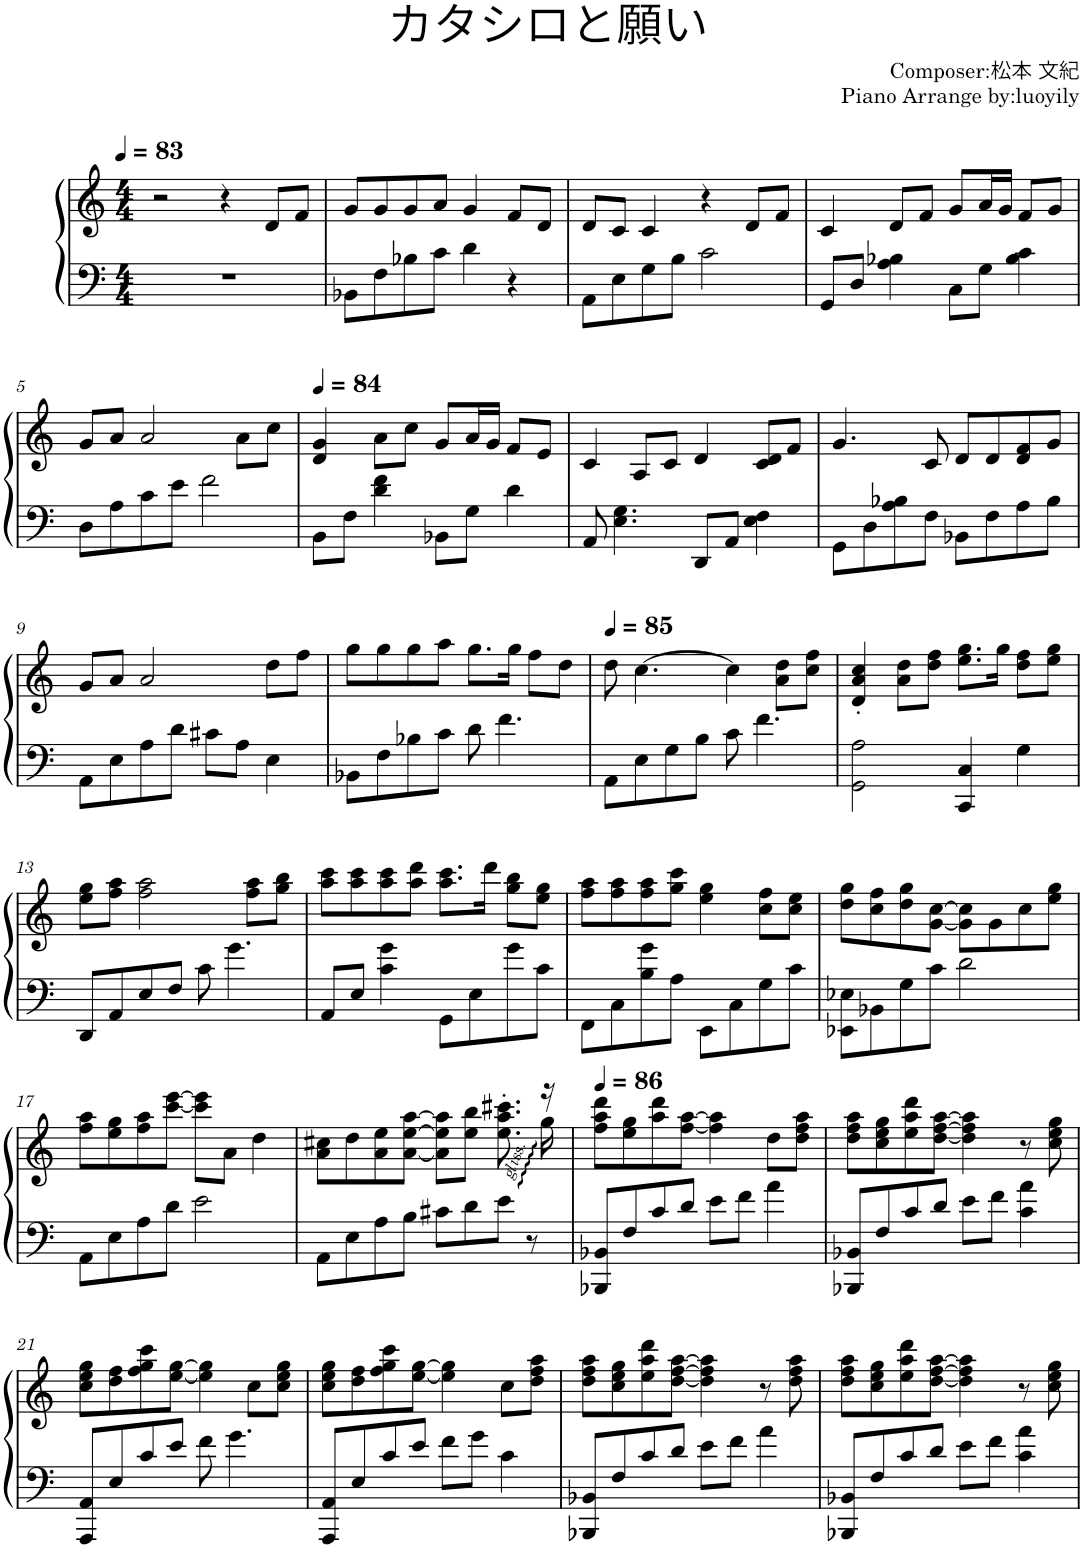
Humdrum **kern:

**kern	**kern
*part1	*part1
*staff2	*staff1
*I"钢琴, Piano 1	*
*I'Pno.	*
*clefF4	*clefG2
*k[]	*k[]
*M4/4	*M4/4
*MM83	*MM83
=1	=1
1r	2r
.	4r
.	8d/L
.	8f/J
=2	=2
8BB-X\L	8g/L
8F\	8g/
8B-X\	8g/
8c\J	8a/J
4d\	4g/
4r	8f/L
.	8d/J
=3	=3
8AA\L	8d/L
8E\	8c/J
8G\	4c/
8B\J	.
2c\	4r
.	8d/L
.	8f/J
=4	=4
8GG/L	4c/
8D/J	.
4A\ 4B-X\	8d/L
.	8f/J
8C\L	8g/L
8G\J	16a/L
.	16g/JJ
4B-\ 4c\	8f/L
.	8g/J
!!LO:LB:g=z
=5	=5
8D\L	8g/L
8A\	8a/J
8c\	2a/
8e\J	.
2f\	.
.	8a\L
.	8cc\J
=6	=6
*	*MM84
8BB\L	4d/ 4g/
8F\J	.
4d\ 4f\	8a\L
.	8cc\J
8BB-X\L	8g/L
8G\J	16a/L
.	16g/JJ
4d\	8f/L
.	8e/J
=7	=7
8AA/	4c/
4.E\ 4.G\	.
.	8A/L
.	8c/J
8DD/L	4d/
8AA/J	.
4E\ 4F\	8c/ 8d/L
.	8f/J
=8	=8
8GG\L	4.g/
8D\	.
8A\ 8B-X\	.
8F\J	8c/
8BB-X\L	8d/L
8F\	8d/
8A\	8d/ 8f/
8B-\J	8g/J
!!LO:LB:g=z
=9	=9
8AA\L	8g/L
8E\	8a/J
8A\	2a/
8d\J	.
8c#X\L	.
8A\J	.
4E\	8dd\L
.	8ff\J
=10	=10
8BB-X\L	8gg\L
8F\	8gg\
8B-X\	8gg\
8c\J	8aa\J
8d\	8.gg\L
4.f\	.
.	16gg\Jk
.	8ff\L
.	8dd\J
=11	=11
*	*MM85
8AA\L	8dd\
8E\	[4.cc\
8G\	.
8B\J	.
8c\	4cc\]
4.f\	.
.	8a\ 8dd\L
.	8cc\ 8ff\J
=12	=12
2GG\ 2A\	4d/' 4a/' 4cc/'
.	8a\ 8dd\L
.	8dd\ 8ff\J
4CC/ 4C/	8.ee\ 8.gg\L
.	16gg\Jk
4G\	8dd\ 8ff\L
.	8ee\ 8gg\J
!!LO:LB:g=z
=13	=13
8DD/L	8ee\ 8gg\L
8AA/	8ff\ 8aa\J
8E/	2ff\ 2aa\
8F/J	.
8c\	.
4.g\	.
.	8ff\ 8aa\L
.	8gg\ 8bb\J
=14	=14
8AA/L	8aa\ 8ccc\L
8E/J	8aa\ 8ccc\
4c\ 4g\	8aa\ 8ccc\
.	8aa\ 8ddd\J
8GG\L	8.aa\ 8.ccc\L
8E\	.
.	16ddd\Jk
8g\	8gg\ 8bb\L
8c\J	8ee\ 8gg\J
=15	=15
8FF\L	8ff\ 8aa\L
8C\	8ff\ 8aa\
8B\ 8g\	8ff\ 8aa\
8A\J	8gg\ 8ccc\J
8EE\L	4ee\ 4gg\
8C\	.
8G\	8cc\ 8ff\L
8c\J	8cc\ 8ee\J
=16	=16
8EE-X\ 8E-X\L	8dd\ 8gg\L
8BB-X\	8cc\ 8ff\
8G\	8dd\ 8gg\
8c\J	[8g\ [8cc\J
2d\	8g\] 8cc\]L
.	8g\
.	8cc\
.	8ee\ 8gg\J
!!LO:LB:g=z
=17	=17
8AA\L	8ff\ 8aa\L
8E\	8ee\ 8gg\
8A\	8ff\ 8aa\
8d\J	[8ccc\ [8eee\J
2e\	8ccc\] 8eee\]L
.	8a\J
.	4dd\
=18	=18
*	*^
8AA\L	8a\ 8cc#X\L	2...ryy
8E\	8dd\	.
8A\	8a\ 8ee\	.
8B\J	[8a\ [8ee\ [8aa\J	.
8c#X\L	8a\] 8ee\] 8aa\]L	.
8d\	8ee\ 8bb\J	.
8e\J	8.ee\' 8.aa\' 8.ccc#X\'	.
8r	.	.
.	16r	16gg\
*	*v	*v
=19	=19
*	*MM86
8BBB-X/ 8BB-X/L	8ff\ 8aa\ 8ddd\L
8F/	8ee\ 8gg\
8c/	8aa\ 8ddd\
8d/J	[8ff\ [8aa\J
8e\L	4ff\] 4aa\]
8f\J	.
4a\	8dd\L
.	8dd\ 8ff\ 8aa\J
=20	=20
8BBB-X/ 8BB-X/L	8dd\ 8ff\ 8aa\L
8F/	8cc\ 8ee\ 8gg\
8c/	8ee\ 8aa\ 8ddd\
8d/J	[8dd\ [8ff\ [8aa\J
8e\L	4dd\] 4ff\] 4aa\]
8f\J	.
4c\ 4a\	8r
.	8cc\ 8ee\ 8gg\
!!LO:LB:g=z
=21	=21
8AAA/ 8AA/L	8cc\ 8ee\ 8gg\L
8E/	8dd\ 8ff\
8c/	8ff\ 8gg\ 8ccc\
8e/J	[8ee\ [8gg\J
8f\	4ee\] 4gg\]
4.g\	.
.	8cc\L
.	8cc\ 8ee\ 8gg\J
=22	=22
8AAA/ 8AA/L	8cc\ 8ee\ 8gg\L
8E/	8dd\ 8ff\
8c/	8ff\ 8gg\ 8ccc\
8e/J	[8ee\ [8gg\J
8f\L	4ee\] 4gg\]
8g\J	.
4c\	8cc\L
.	8dd\ 8ff\ 8aa\J
=23	=23
8BBB-X/ 8BB-X/L	8dd\ 8ff\ 8aa\L
8F/	8cc\ 8ee\ 8gg\
8c/	8ee\ 8aa\ 8ddd\
8d/J	[8dd\ [8ff\ [8aa\J
8e\L	4dd\] 4ff\] 4aa\]
8f\J	.
4a\	8r
.	8dd\ 8ff\ 8aa\
=24	=24
8BBB-X/ 8BB-X/L	8dd\ 8ff\ 8aa\L
8F/	8cc\ 8ee\ 8gg\
8c/	8ee\ 8aa\ 8ddd\
8d/J	[8dd\ [8ff\ [8aa\J
8e\L	4dd\] 4ff\] 4aa\]
8f\J	.
4c\ 4a\	8r
.	8cc\ 8ee\ 8gg\
=	=
*-	*-
